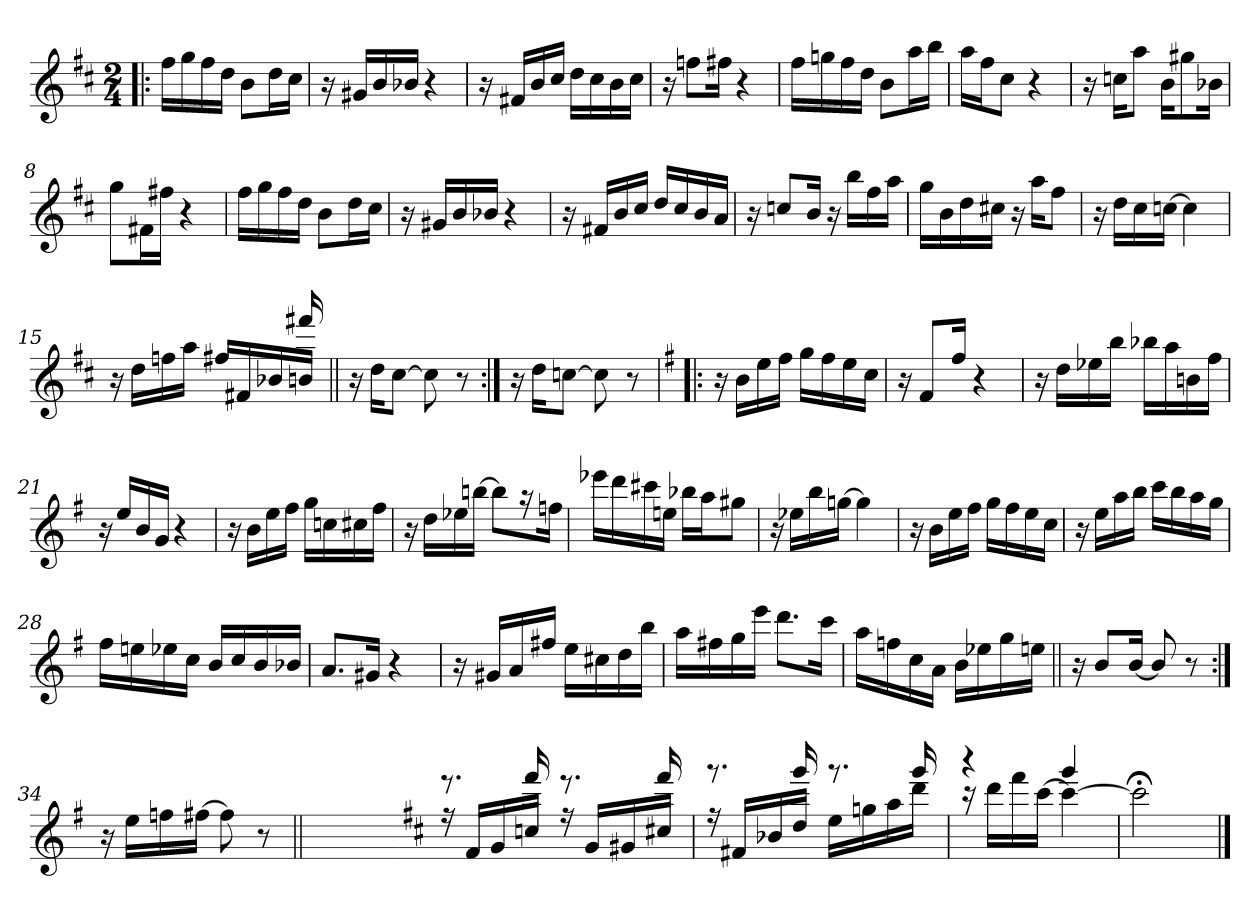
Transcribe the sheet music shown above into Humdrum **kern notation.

**kern
*part1
*staff1
*clefG2
*k[f#c#]
*D:
*M2/4
=1!|:
16ff#\LL
16gg\
16ff#\
16dd\JJ
8b\L
16dd\L
16cc#\JJ
=2
16r
16g#X/LL
16b/
16b-X/JJ
4r
=3
16r
16f#X/LL
16b/
16cc#/JJ
16dd\LL
16cc#\
16b\
16cc#\JJ
=4
16r
8ffn\L
16ff#X\Jk
4r
!!LO:LB:g=z
=5
16ff#\LL
16ggn\
16ff#\
16dd\JJ
8b\L
16aa\L
16bb\JJ
=6
16aa\LL
16ff#\J
8cc#\J
4r
=7
16r
16ccn\KL
8aa\J
16b\KL
8gg#X\
16b-X\Jk
=8
8gg\L
16f#X\L
16ff#X\JJ
4r
!!LO:LB:g=z
=9
16ff#\LL
16gg\
16ff#\
16dd\JJ
8b\L
16dd\L
16cc#\JJ
=10
16r
16g#X/LL
16b/
16b-X/JJ
4r
=11
16r
16f#X/LL
16b/
16cc#/JJ
16dd/LL
16cc#/
16b/
16a/JJ
=12
16r
8ccn/L
16b/Jk
16r
16bb\LL
16ff#\
16aa\JJ
!!LO:LB:g=z
=13
16gg\LL
16b\
16dd\
16cc#X\JJ
16r
16aa\KL
8ff#\J
=14
16r
16dd\LL
16cc#\
[16ccn\JJ
4ccn\]
=15
*^
16r	4..ryy
16dd\LL	.
16ffn\	.
16aa\JJ	.
16ff#X/LL	.
16f#X/	.
16b-X/	.
16bn/JJ	16fff#X!/
*v	*v
=16||
16r
16dd\KL
[8cc#\J
8cc#\]
8r
!!LO:LB:g=z
=17:|!
16r
16dd\KL
[8ccn\J
8ccn\]
8r
=18!|:
*k[f#]
*G:
16r
16b\LL
16ee\
16ff#\JJ
16gg\LL
16ff#\
16ee\
16cc\JJ
=19
16r
8f#/L
16ff#/Jk
4r
=20
16r
16dd\LL
16ee-X\
16bb\JJ
16bb-X\LL
16aa\
16bn\
16ff#\JJ
!!LO:LB:g=z
=21
16r
16ee/LL
16b/
16g/JJ
4r
=22
16r
16b\LL
16ee\
16ff#\JJ
16gg\LL
16ccn\
16cc#X\
16ff#\JJ
=23
16r
16dd\LL
16ee-X\
[16bbn\JJ
8bb\L]
16r
16ffn\Jk
!!LO:LB:g=z
=24
16eee-X\LL
16ddd\
16ccc#X\
16een\JJ
16bb-X\LL
16aa\J
8gg#X\J
=25
16r
16ee-X\LL
16bb\
[16ggn\JJ
4gg\]
=26
16r
16b\LL
16ee\
16ff#\JJ
16gg\LL
16ff#\
16ee\
16cc\JJ
=27
16r
16ee\LL
16aa\
16bb\JJ
16ccc\LL
16bb\
16aa\
16gg\JJ
!!LO:LB:g=z
=28
16ff#\LL
16een\
16ee-X\
16cc\JJ
16b/LL
16cc/
16b/
16b-X/JJ
=29
8.a/L
16g#X/Jk
4r
=30
16r
16g#X/LL
16a/
16ff#X/JJ
16ee\LL
16cc#X\
16dd\
16bb\JJ
=31
16aa\LL
16ff#X\
16gg\
16eee\JJ
8.ddd\L
16ccc\Jk
!!LO:LB:g=z
=32
16aa\LL
16ffn\
16cc\
16a\JJ
16b\LL
16ee-X\
16gg\
16een\JJ
=33||
16r
8b/L
[16b/Jk
8b/]
8r
=34:|!
16r
16ee\LL
16ffn\
[16ff#X\JJ
8ff#\]
8r
=34X341||
2ryy
!!LO:LB:g=z
=35-
*k[f#c#]
*D:
*^
16r	8.reee
16f#/LL	.
16g/	.
16ccn/JJ	16fff#!/
16r	8.rddd
16g/LL	.
16g#X/	.
16cc#X/JJ	16fff#!/
=36	=36
16r	8.rfff
16f#X/LL	.
16b-X/	.
16dd/JJ	16ggg!/
16ee\LL	8.rggg
16ggn\	.
16aa\	.
16ddd\JJ	16ggg!/
=37	=37
16r	4raaa
16ddd\LL	.
16fff#\	.
[>16ccc#\JJ	.
4ccc#\_	4ggg!/
*v	*v
=38
2ccc#;<\]
==
*-
